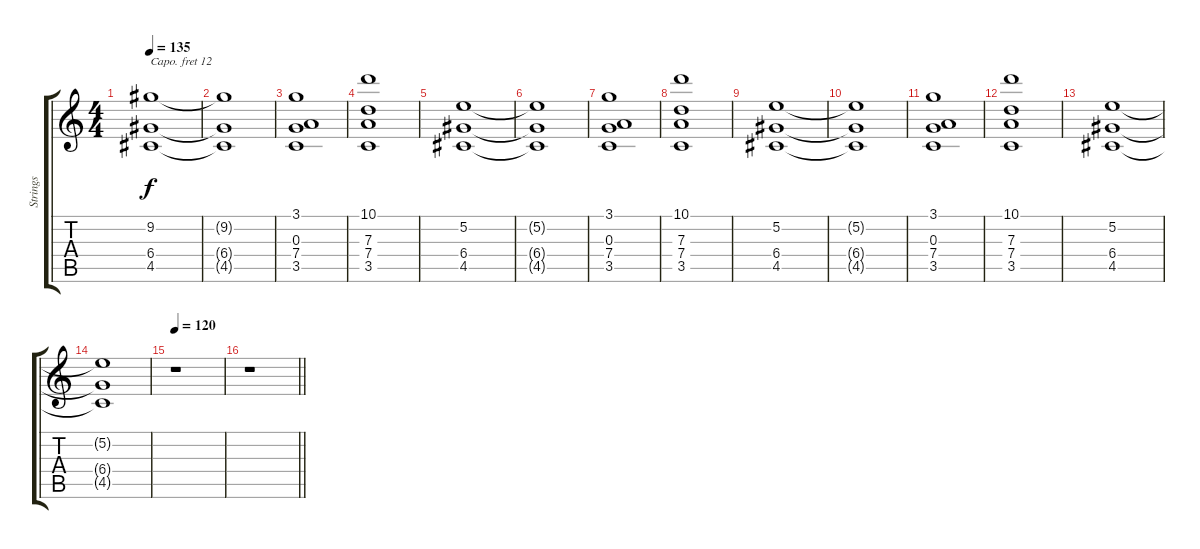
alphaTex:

\track ("Strings" "Strings") {instrument stringensemble2}
\staff {score tabs}
\capo 12
\tuning (E4 B3 G3 D3 A2 E2) {hide}
\ts (4 4)
\tempo 135
\clef g2
\ks c
(9.2 6.4 4.5).1{dy f} |
(9.2{t} 6.4{t} 4.5{t}).1 |
(3.1 0.3 7.4 3.5).1 |
(10.1 7.3 7.4 3.5).1 |
(5.2 6.4 4.5).1 |
(5.2{t} 6.4{t} 4.5{t}).1 |
(3.1 0.3 7.4 3.5).1 |
(10.1 7.3 7.4 3.5).1 |
(5.2 6.4 4.5).1 |
(5.2{t} 6.4{t} 4.5{t}).1 |
(3.1 0.3 7.4 3.5).1 |
(10.1 7.3 7.4 3.5).1 |
(5.2 6.4 4.5).1 |
(5.2{t} 6.4{t} 4.5{t}).1 |
\tempo 120
r.1 |
\barLineRight lightlight
r.1
